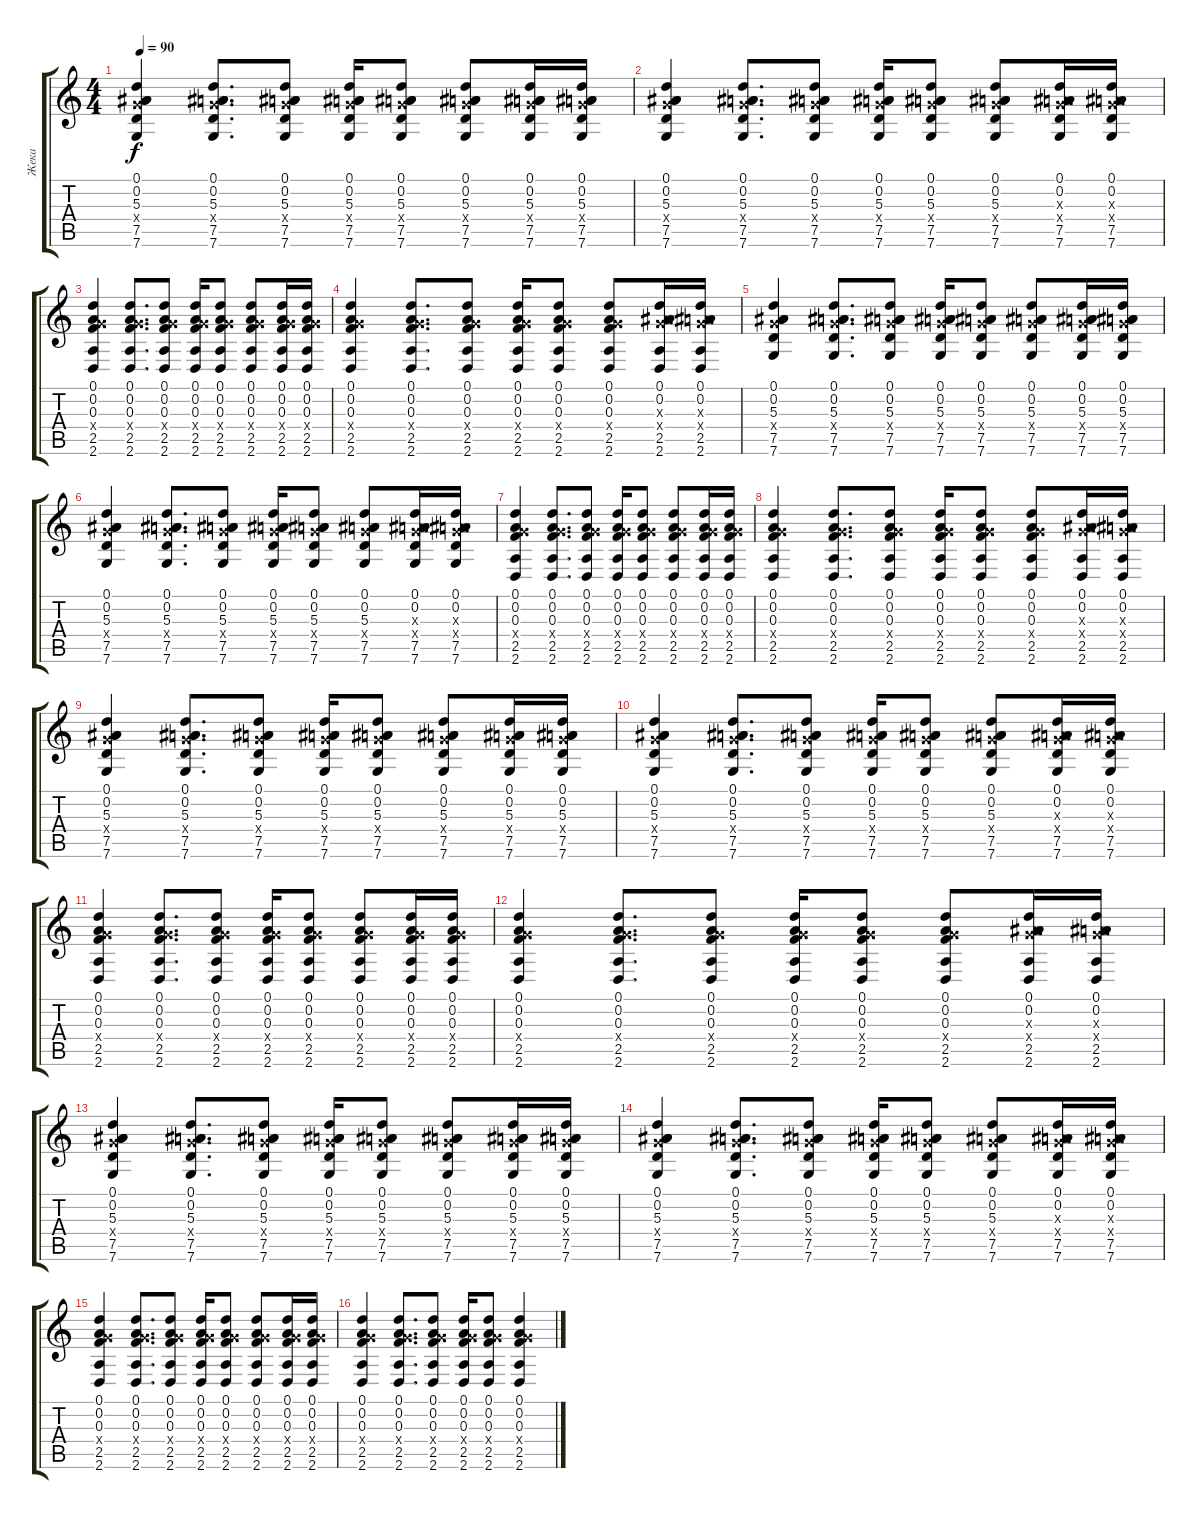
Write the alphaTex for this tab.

\track ("Жека" "Жека") {instrument electricguitarclean}
\staff {score tabs}
\tuning (D4 A3 F3 C3 G2 C2) {hide}
\ts (4 4)
\tempo 90
\clef g2
\ks c
(0.1 0.2 5.3 7.4{x} 7.5 7.6).4{dy f} (0.1 0.2 5.3 7.4{x} 7.5 7.6).8{d} (0.1 0.2 5.3 7.4{x} 7.5 7.6).8 (0.1 0.2 5.3 7.4{x} 7.5 7.6).16 (0.1 0.2 5.3 7.4{x} 7.5 7.6).8 (0.1 0.2 5.3 7.4{x} 7.5 7.6).8 (0.1 0.2 5.3 7.4{x} 7.5 7.6).16 (0.1 0.2 5.3 7.4{x} 7.5 7.6).16 |
(0.1 0.2 5.3 7.4{x} 7.5 7.6).4 (0.1 0.2 5.3 7.4{x} 7.5 7.6).8{d} (0.1 0.2 5.3 7.4{x} 7.5 7.6).8 (0.1 0.2 5.3 7.4{x} 7.5 7.6).16 (0.1 0.2 5.3 7.4{x} 7.5 7.6).8 (0.1 0.2 5.3 7.4{x} 7.5 7.6).8 (0.1 0.2 5.3{x} 7.4{x} 7.5 7.6).16 (0.1 0.2 5.3{x} 7.4{x} 7.5 7.6).16 |
(0.1 0.2 0.3 7.4{x} 2.5 2.6).4 (0.1 0.2 0.3 7.4{x} 2.5 2.6).8{d} (0.1 0.2 0.3 7.4{x} 2.5 2.6).8 (0.1 0.2 0.3 7.4{x} 2.5 2.6).16 (0.1 0.2 0.3 7.4{x} 2.5 2.6).8 (0.1 0.2 0.3 7.4{x} 2.5 2.6).8 (0.1 0.2 0.3 7.4{x} 2.5 2.6).16 (0.1 0.2 0.3 7.4{x} 2.5 2.6).16 |
(0.1 0.2 0.3 7.4{x} 2.5 2.6).4 (0.1 0.2 0.3 7.4{x} 2.5 2.6).8{d} (0.1 0.2 0.3 7.4{x} 2.5 2.6).8 (0.1 0.2 0.3 7.4{x} 2.5 2.6).16 (0.1 0.2 0.3 7.4{x} 2.5 2.6).8 (0.1 0.2 0.3 7.4{x} 2.5 2.6).8 (0.1 0.2 5.3{x} 7.4{x} 2.5 2.6).16 (0.1 0.2 5.3{x} 7.4{x} 2.5 2.6).16 |
(0.1 0.2 5.3 7.4{x} 7.5 7.6).4 (0.1 0.2 5.3 7.4{x} 7.5 7.6).8{d} (0.1 0.2 5.3 7.4{x} 7.5 7.6).8 (0.1 0.2 5.3 7.4{x} 7.5 7.6).16 (0.1 0.2 5.3 7.4{x} 7.5 7.6).8 (0.1 0.2 5.3 7.4{x} 7.5 7.6).8 (0.1 0.2 5.3 7.4{x} 7.5 7.6).16 (0.1 0.2 5.3 7.4{x} 7.5 7.6).16 |
(0.1 0.2 5.3 7.4{x} 7.5 7.6).4 (0.1 0.2 5.3 7.4{x} 7.5 7.6).8{d} (0.1 0.2 5.3 7.4{x} 7.5 7.6).8 (0.1 0.2 5.3 7.4{x} 7.5 7.6).16 (0.1 0.2 5.3 7.4{x} 7.5 7.6).8 (0.1 0.2 5.3 7.4{x} 7.5 7.6).8 (0.1 0.2 5.3{x} 7.4{x} 7.5 7.6).16 (0.1 0.2 5.3{x} 7.4{x} 7.5 7.6).16 |
(0.1 0.2 0.3 7.4{x} 2.5 2.6).4 (0.1 0.2 0.3 7.4{x} 2.5 2.6).8{d} (0.1 0.2 0.3 7.4{x} 2.5 2.6).8 (0.1 0.2 0.3 7.4{x} 2.5 2.6).16 (0.1 0.2 0.3 7.4{x} 2.5 2.6).8 (0.1 0.2 0.3 7.4{x} 2.5 2.6).8 (0.1 0.2 0.3 7.4{x} 2.5 2.6).16 (0.1 0.2 0.3 7.4{x} 2.5 2.6).16 |
(0.1 0.2 0.3 7.4{x} 2.5 2.6).4 (0.1 0.2 0.3 7.4{x} 2.5 2.6).8{d} (0.1 0.2 0.3 7.4{x} 2.5 2.6).8 (0.1 0.2 0.3 7.4{x} 2.5 2.6).16 (0.1 0.2 0.3 7.4{x} 2.5 2.6).8 (0.1 0.2 0.3 7.4{x} 2.5 2.6).8 (0.1 0.2 5.3{x} 7.4{x} 2.5 2.6).16 (0.1 0.2 5.3{x} 7.4{x} 2.5 2.6).16 |
(0.1 0.2 5.3 7.4{x} 7.5 7.6).4 (0.1 0.2 5.3 7.4{x} 7.5 7.6).8{d} (0.1 0.2 5.3 7.4{x} 7.5 7.6).8 (0.1 0.2 5.3 7.4{x} 7.5 7.6).16 (0.1 0.2 5.3 7.4{x} 7.5 7.6).8 (0.1 0.2 5.3 7.4{x} 7.5 7.6).8 (0.1 0.2 5.3 7.4{x} 7.5 7.6).16 (0.1 0.2 5.3 7.4{x} 7.5 7.6).16 |
(0.1 0.2 5.3 7.4{x} 7.5 7.6).4 (0.1 0.2 5.3 7.4{x} 7.5 7.6).8{d} (0.1 0.2 5.3 7.4{x} 7.5 7.6).8 (0.1 0.2 5.3 7.4{x} 7.5 7.6).16 (0.1 0.2 5.3 7.4{x} 7.5 7.6).8 (0.1 0.2 5.3 7.4{x} 7.5 7.6).8 (0.1 0.2 5.3{x} 7.4{x} 7.5 7.6).16 (0.1 0.2 5.3{x} 7.4{x} 7.5 7.6).16 |
(0.1 0.2 0.3 7.4{x} 2.5 2.6).4 (0.1 0.2 0.3 7.4{x} 2.5 2.6).8{d} (0.1 0.2 0.3 7.4{x} 2.5 2.6).8 (0.1 0.2 0.3 7.4{x} 2.5 2.6).16 (0.1 0.2 0.3 7.4{x} 2.5 2.6).8 (0.1 0.2 0.3 7.4{x} 2.5 2.6).8 (0.1 0.2 0.3 7.4{x} 2.5 2.6).16 (0.1 0.2 0.3 7.4{x} 2.5 2.6).16 |
(0.1 0.2 0.3 7.4{x} 2.5 2.6).4 (0.1 0.2 0.3 7.4{x} 2.5 2.6).8{d} (0.1 0.2 0.3 7.4{x} 2.5 2.6).8 (0.1 0.2 0.3 7.4{x} 2.5 2.6).16 (0.1 0.2 0.3 7.4{x} 2.5 2.6).8 (0.1 0.2 0.3 7.4{x} 2.5 2.6).8 (0.1 0.2 5.3{x} 7.4{x} 2.5 2.6).16 (0.1 0.2 5.3{x} 7.4{x} 2.5 2.6).16 |
(0.1 0.2 5.3 7.4{x} 7.5 7.6).4 (0.1 0.2 5.3 7.4{x} 7.5 7.6).8{d} (0.1 0.2 5.3 7.4{x} 7.5 7.6).8 (0.1 0.2 5.3 7.4{x} 7.5 7.6).16 (0.1 0.2 5.3 7.4{x} 7.5 7.6).8 (0.1 0.2 5.3 7.4{x} 7.5 7.6).8 (0.1 0.2 5.3 7.4{x} 7.5 7.6).16 (0.1 0.2 5.3 7.4{x} 7.5 7.6).16 |
(0.1 0.2 5.3 7.4{x} 7.5 7.6).4 (0.1 0.2 5.3 7.4{x} 7.5 7.6).8{d} (0.1 0.2 5.3 7.4{x} 7.5 7.6).8 (0.1 0.2 5.3 7.4{x} 7.5 7.6).16 (0.1 0.2 5.3 7.4{x} 7.5 7.6).8 (0.1 0.2 5.3 7.4{x} 7.5 7.6).8 (0.1 0.2 5.3{x} 7.4{x} 7.5 7.6).16 (0.1 0.2 5.3{x} 7.4{x} 7.5 7.6).16 |
(0.1 0.2 0.3 7.4{x} 2.5 2.6).4 (0.1 0.2 0.3 7.4{x} 2.5 2.6).8{d} (0.1 0.2 0.3 7.4{x} 2.5 2.6).8 (0.1 0.2 0.3 7.4{x} 2.5 2.6).16 (0.1 0.2 0.3 7.4{x} 2.5 2.6).8 (0.1 0.2 0.3 7.4{x} 2.5 2.6).8 (0.1 0.2 0.3 7.4{x} 2.5 2.6).16 (0.1 0.2 0.3 7.4{x} 2.5 2.6).16 |
(0.1 0.2 0.3 7.4{x} 2.5 2.6).4 (0.1 0.2 0.3 7.4{x} 2.5 2.6).8{d} (0.1 0.2 0.3 7.4{x} 2.5 2.6).8 (0.1 0.2 0.3 7.4{x} 2.5 2.6).16 (0.1 0.2 0.3 7.4{x} 2.5 2.6).8 (0.1 0.2 0.3 7.4{x} 2.5 2.6).4
